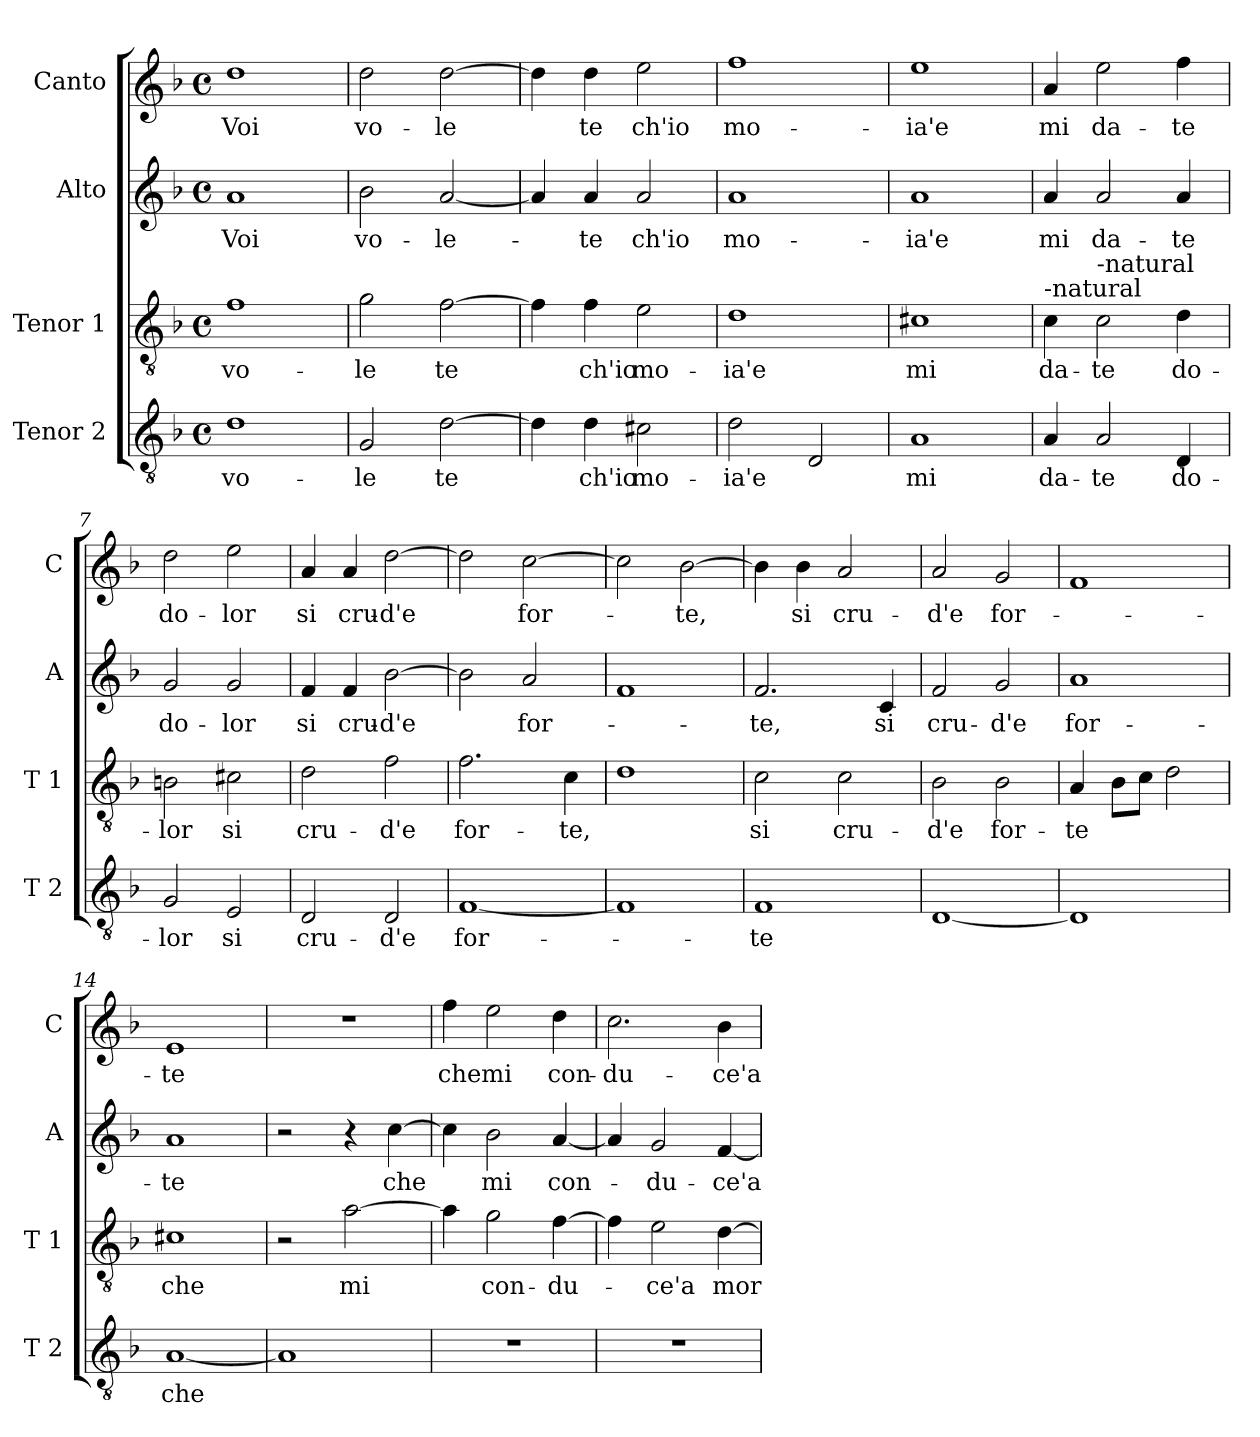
**kern	**text	**kern	**text	**kern	**text	**kern	**text
*part4	*part4	*part3	*part3	*part2	*part2	*part1	*part1
*staff4	*staff4	*staff3	*staff3	*staff2	*staff2	*staff1	*staff1
*I"Tenor 2	*	*I"Tenor 1	*	*I"Alto	*	*I"Canto	*
*I'T 2	*	*I'T 1	*	*I'A	*	*I'C	*
*clefGv2	*	*clefGv2	*	*clefG2	*	*clefG2	*
*k[b-]	*	*k[b-]	*	*k[b-]	*	*k[b-]	*
*F:	*	*F:	*	*F:	*	*F:	*
*M4/4	*	*M4/4	*	*M4/4	*	*M4/4	*
*met(c)	*	*met(c)	*	*met(c)	*	*met(c)	*
=1	=1	=1	=1	=1	=1	=1	=1
!	!LO:LY:b	!	!LO:LY:b	!	!LO:LY:b	!	!LO:LY:b
1d	vo-	1f	vo-	1a	Voi	1dd	Voi
=2	=2	=2	=2	=2	=2	=2	=2
!	!LO:LY:b	!	!LO:LY:b	!	!LO:LY:b	!	!LO:LY:b
2G/	-le	2g\	-le	2b-\	vo-	2dd\	vo-
!	!LO:LY:b	!	!LO:LY:b	!	!LO:LY:b	!	!LO:LY:b
[2d\	te	[2f\	te	[2a/	-le-	[2dd\	-le
=3	=3	=3	=3	=3	=3	=3	=3
4d\]	.	4f\]	.	4a/]	.	4dd\]	.
!	!LO:LY:b	!	!LO:LY:b	!	!LO:LY:b	!	!LO:LY:b
4d\	ch'io	4f\	ch'io	4a/	-te	4dd\	te
!	!LO:LY:b	!	!LO:LY:b	!	!LO:LY:b	!	!LO:LY:b
2c#X\	mo-	2e\	mo-	2a/	ch'io	2ee\	ch'io
=4	=4	=4	=4	=4	=4	=4	=4
!	!LO:LY:b	!	!LO:LY:b	!	!LO:LY:b	!	!LO:LY:b
2d\	-ia'e	1d	-ia'e	1a	mo-	1ff	mo-
2D/	.	.	.	.	.	.	.
=5	=5	=5	=5	=5	=5	=5	=5
!	!LO:LY:b	!	!LO:LY:b	!	!LO:LY:b	!	!LO:LY:b
1A	mi	1c#X	mi	1a	-ia'e	1ee	-ia'e
=6	=6	=6	=6	=6	=6	=6	=6
!	!	!LO:TX:a:t=-natural	!	!	!	!	!
!	!LO:LY:b	!	!LO:LY:b	!	!LO:LY:b	!	!LO:LY:b
4A/	da-	4c\	da-	4a/	mi	4a/	mi
!	!	!LO:TX:a:t=-natural	!	!	!	!	!
!	!LO:LY:b	!	!LO:LY:b	!	!LO:LY:b	!	!LO:LY:b
2A/	-te	2c\	-te	2a/	da-	2ee\	da-
!	!LO:LY:b	!	!LO:LY:b	!	!LO:LY:b	!	!LO:LY:b
4D/	do-	4d\	do-	4a/	-te	4ff\	-te
!!LO:LB:g=z
=7	=7	=7	=7	=7	=7	=7	=7
!	!LO:LY:b	!	!LO:LY:b	!	!LO:LY:b	!	!LO:LY:b
2G/	-lor	2Bn\	-lor	2g/	do-	2dd\	do-
!	!LO:LY:b	!	!LO:LY:b	!	!LO:LY:b	!	!LO:LY:b
2E/	si	2c#X\	si	2g/	-lor	2ee\	-lor
=8	=8	=8	=8	=8	=8	=8	=8
!	!LO:LY:b	!	!LO:LY:b	!	!LO:LY:b	!	!LO:LY:b
2D/	cru-	2d\	cru-	4f/	si	4a/	si
!	!	!	!	!	!LO:LY:b	!	!LO:LY:b
.	.	.	.	4f/	cru-	4a/	cru-
!	!LO:LY:b	!	!LO:LY:b	!	!LO:LY:b	!	!LO:LY:b
2D/	-d'e	2f\	-d'e	[2b-\	-d'e	[2dd\	-d'e
=9	=9	=9	=9	=9	=9	=9	=9
!	!LO:LY:b	!	!LO:LY:b	!	!	!	!
[1F	for-	2.f\	for-	2b-\]	.	2dd\]	.
!	!	!	!	!	!LO:LY:b	!	!LO:LY:b
.	.	.	.	2a/	for-	[2cc\	for-
!	!	!	!LO:LY:b	!	!	!	!
.	.	4c\	-te,	.	.	.	.
=10	=10	=10	=10	=10	=10	=10	=10
1F]	.	1d	.	1f	.	2cc\]	.
!	!	!	!	!	!	!	!LO:LY:b
.	.	.	.	.	.	[2b-\	-te,
=11	=11	=11	=11	=11	=11	=11	=11
!	!LO:LY:b	!	!LO:LY:b	!	!LO:LY:b	!	!
1F	-te	2c\	si	2.f/	-te,	4b-\]	.
!	!	!	!	!	!	!	!LO:LY:b
.	.	.	.	.	.	4b-\	si
!	!	!	!LO:LY:b	!	!	!	!LO:LY:b
.	.	2c\	cru-	.	.	2a/	cru-
!	!	!	!	!	!LO:LY:b	!	!
.	.	.	.	4c/	si	.	.
=12	=12	=12	=12	=12	=12	=12	=12
!	!	!	!LO:LY:b	!	!LO:LY:b	!	!LO:LY:b
[1D	.	2B-\	-d'e	2f/	cru-	2a/	-d'e
!	!	!	!LO:LY:b	!	!LO:LY:b	!	!LO:LY:b
.	.	2B-\	for-	2g/	-d'e	2g/	for-
!!LO:LB:g=z
=13	=13	=13	=13	=13	=13	=13	=13
!	!	!	!LO:LY:b	!	!LO:LY:b	!	!
1D]	.	4A/	-te	1a	for-	1f	.
.	.	8B-\L	.	.	.	.	.
.	.	8c\J	.	.	.	.	.
.	.	2d\	.	.	.	.	.
=14	=14	=14	=14	=14	=14	=14	=14
!	!LO:LY:b	!	!LO:LY:b	!	!LO:LY:b	!	!LO:LY:b
[1A	che	1c#X	che	1a	-te	1e	-te
=15	=15	=15	=15	=15	=15	=15	=15
1A]	.	2r	.	2r	.	1r	.
!	!	!	!LO:LY:b	!	!	!	!
.	.	[2a\	mi	4r	.	.	.
!	!	!	!	!	!LO:LY:b	!	!
.	.	.	.	[4cc\	che	.	.
=16	=16	=16	=16	=16	=16	=16	=16
!	!	!	!	!	!	!	!LO:LY:b
1r	.	4a\]	.	4cc\]	.	4ff\	che
!	!	!	!LO:LY:b	!	!LO:LY:b	!	!LO:LY:b
.	.	2g\	con-	2b-\	mi	2ee\	mi
!	!	!	!LO:LY:b	!	!LO:LY:b	!	!LO:LY:b
.	.	[4f\	-du-	[4a/	con-	4dd\	con-
=17	=17	=17	=17	=17	=17	=17	=17
!	!	!	!	!	!	!	!LO:LY:b
1r	.	4f\]	.	4a/]	.	2.cc\	-du-
!	!	!	!LO:LY:b	!	!LO:LY:b	!	!
.	.	2e\	-ce'a	2g/	-du-	.	.
!	!	!	!LO:LY:b	!	!LO:LY:b	!	!LO:LY:b
.	.	[4d\	mor-	[4f/	-ce'a	4b-\	-ce'a
=	=	=	=	=	=	=	=
*-	*-	*-	*-	*-	*-	*-	*-
